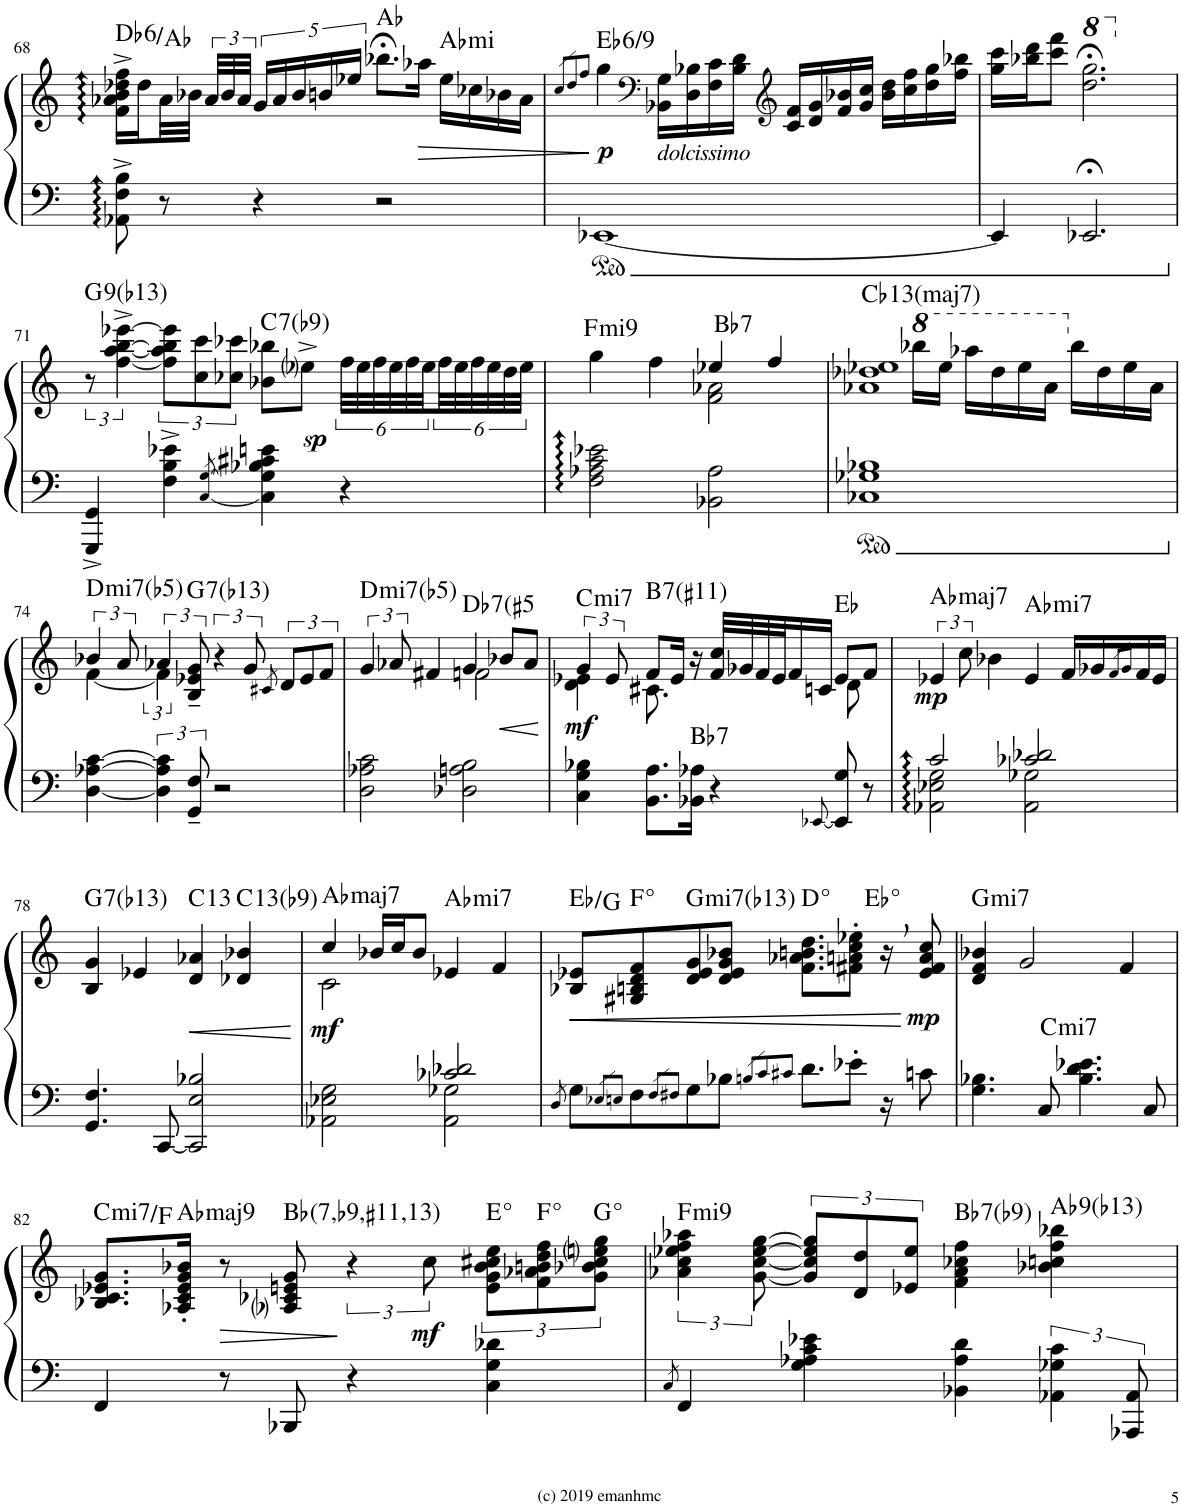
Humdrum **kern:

**kern	**kern	**dynam	**harte
*part1	*part1	*part1	*part1
*staff2	*staff1	*staff1/2	*
*I"Piano	*	*	*
*I'Pno.	*	*	*
!!LO:PB:g=z
*clefF4	*clefG2	*	*
*k[]	*k[]	*	*
*M4/4	*M4/4	*	*
=68	=68	=68	=68
!	!	!	!LO:H:kt=6
8AA-X\:^ 8F\:^ 8B\:^	16f\^ 16a-X\^ 16b\^ 16dd-X\^ 16ff\^LL	.	Db:maj6/5
.	16dd-\	.	.
8r	32a-\L	.	.
.	32b-X\JJJ	.	.
.	48a-/LLL	.	.
.	48b-/	.	.
.	48a-/JJJ	.	.
4r	20g/LL	.	.
.	20a-/	.	.
.	20b-/	.	.
.	20bn/	.	.
.	20ee-X/JJ	.	.
2r	8.bb-X;<\L	.	Ab:maj
!	!	!LO:HP:b	!
.	16aa-X\Jk	>	.
!	!	!	!LO:H:kt=mi
.	16ee-\LL	.	Ab:min
.	16cc-X\	.	.
.	16b-X\	.	.
.	16a-\JJ	.	.
.	.	]	.
=69	=69	=69	=69
.	8qcc/L	.	.
.	8qdd/	.	.
.	8qff/J	.	.
!	!	!LO:DY:b	!LO:H:kt=/6
[1EE-X	4gg\	p	Eb:maj6(9)
*	*clefF4	*	*
!	!LO:TX:b:i:t=dolcissimo	!	!
.	16BB-X\ 16G\LL	.	.
.	16D\ 16B-X\	.	.
.	16F\ 16c\	.	.
.	16B-\ 16d\JJ	.	.
*	*clefG2	*	*
.	16c/ 16f/LL	.	.
.	16d/ 16g/	.	.
.	16f/ 16b-X/	.	.
.	16g/ 16cc/JJ	.	.
.	16b-\ 16dd\LL	.	.
.	16cc\ 16ff\	.	.
.	16dd\ 16gg\	.	.
.	16ff\ 16bb-X\JJ	.	.
=70	=70	=70	=70
4EE-/]	16gg\ 16ccc\LL	.	.
.	16bb-X\ 16ddd\J	.	.
.	8ccc\ 8fff\J	.	.
*	*8va	*	*
2.EE-X;</	2.ddd\;< 2.ggg\;<	.	.
!!LO:LB:g=z
=71	=71	=71	=71
*	*X8va	*	*
!	!	!	!LO:H:kt=9
4GGG/^ 4GG/^	12r	.	G:9(b13)
.	[4ff\^ [4aa\^ [4bb\^ [4eee-X\^	.	.
4F\^ 4B\^ 4e-X\^	.	.	.
.	12cc\ 12ccc\	.	.
.	12cc-X\ 12ccc-X\J	.	.
[8qC/ [8qG/	.	.	.
!	!	!	!LO:H:kt=7
4C\] 4G\] 4B-X\ 4c#X\ 4en\	8b-X\ 8bb-X\L	.	C:7(b9)
!	!	!LO:DY:b	!
!	!	!LO:DY:n=1:b	!
.	8ee-i^\J	other-dynamics p	.
4r	48ff\LLL	.	.
.	48ee-\	.	.
.	48ff\	.	.
.	48ee-\	.	.
.	48ff\	.	.
.	48ee-\	.	.
.	48ff\	.	.
.	48ee-\	.	.
.	48ff\	.	.
.	48ee-\	.	.
.	48dd\	.	.
.	48ee-\JJJ	.	.
=72	=72	=72	=72
*	*^	*	*
!	!	!	!	!LO:H:kt=mi9
2F\ 2A-X\ 2c\ 2e-X\	4gg\	2ryy	.	F:min9
.	4ff\	.	.	.
!	!	!	!	!LO:H:kt=7
2BB-X\ 2A-\	4ee-X/	2f\ 2a-X\	.	Bb:7
.	4ff/	.	.	.
=73	=73	=73	=73	=73
!	!	!	!	!LO:H:kt=13
1C-X 1G-X 1B-X	1a-X 1dd-X 1ee-X	4.ryy	.	Cb:9(11,13)
*	*8va	*	*	*
.	.	16bbb-X\LL	.	.
.	.	16eee-\JJ	.	.
.	.	16aaa-X\LL	.	.
.	.	16ddd-\	.	.
.	.	16eee-\	.	.
.	.	16aa-\JJ	.	.
*	*X8va	*	*	*
.	.	16bb-\LL	.	.
.	.	16dd-\	.	.
.	.	16ee-\	.	.
.	.	16a-\JJ	.	.
!!LO:LB:g=z	!!
=74	=74	=74	=74	=74
!	!	!	!	!LO:H:kt=mi7(b5)
[4D\ [4A-X\ [4c\	6b-X/	[4f\	.	D:hdim7
.	12a/	.	.	.
6D\] 6A-\] 6c\]	6a-X/	6f\]	.	.
!	!	!	!	!LO:H:kt=7
12GG/~ 12F/~	12B/~ 12e-X/~ 12g/~	12%7ryy	.	G:7(b13)
2r	6r	.	.	.
.	12g/	.	.	.
.	8qc#X/	.	.	.
.	12d/L	.	.	.
.	12e-/	.	.	.
.	12f/J	.	.	.
=75	=75	=75	=75	=75
!	!	!	!	!LO:H:kt=mi7(b5)
2D\ 2A-X\ 2c\	6g/	2ryy	.	D:hdim7
.	12a-X/	.	.	.
.	4f#X/	.	.	.
!	!	!	!	!LO:H:kt=7
2D-X\ 2An\ 2B\	4g/	2fn\	.	Db:(3,#5,b7)
!	!	!	!LO:HP:b	!
.	8b-X/L	.	<	.
.	8a-/J	.	.	.
*	*v	*v	*	*
.	.	[	.
=76	=76	=76	=76
*	*^	*	*
!	!	!	!LO:DY:b	!LO:H:kt=mi7
4C\ 4G\ 4B-X\	6g/	4d\ 4e-X\	mf	C:min7
.	12e-/	.	.	.
!	!	!	!	!LO:H:kt=7
8.BB\ 8.A\L	8f/L	8.c#X\	.	B:7(#11)
.	16e-/Jk	.	.	.
!	!	!	!	!LO:H:kt=7
16BB-X\ 16A-X\Jk	16r	16ryy	.	Bb:7
*	*v	*v	*	*
4r	32f/ 32cc/LLL	.	.
.	32g-X/	.	.
.	32f/	.	.
.	32e-/J	.	.
.	16f/	.	.
.	16cn/JJ	.	.
[8qEE-X/	.	.	.
*	*^	*	*
8EE-/] 8G/	8e-/L	8d\	.	Eb:maj
8r	8f/J	8ryy	.	.
=77	=77	=77	=77	=77
*^	*	*	*	*
!	!	!	!	!LO:DY:b	!LO:H:kt=maj7
*	*	*v	*v	*	*
2c/	2AA-X\ 2E-X\ 2G\	6e-X/	mp	Ab:maj7
.	.	12cc\	.	.
.	.	4b-X\	.	.
!	!	!	!	!LO:H:kt=mi7
2c-X/ 2d-X/	2AA-\ 2G-X\	4e-/	.	Ab:min7
.	.	16f/LL	.	.
.	.	16g-X/	.	.
.	.	8qf/L	.	.
.	.	8qg-/J	.	.
.	.	16f/	.	.
.	.	16e-/JJ	.	.
*v	*v	*	*	*
!!LO:LB:g=z
=78	=78	=78	=78
!	!	!	!LO:H:kt=7
4.GG/ 4.F/	4B/ 4g/	.	G:7(b13)
.	4e-X/	.	.
[8CC/	.	.	.
!	!	!LO:HP:b	!LO:H:kt=13
2CC/] 2E/ 2B-X/	4d/ 4a-X/	<	C:9(11,13)
!	!	!	!LO:H:kt=13
.	4d-X/ 4b-X/	.	C:(3,5,b7,b9,11,13)
.	.	[	.
=79	=79	=79	=79
*^	*^	*	*
!	!	!	!	!LO:DY:b	!LO:H:kt=maj7
2AA-X\ 2E-X\ 2G\	2ryy	4cc/	2c\	mf	Ab:maj7
.	.	16b-X/LL	.	.	.
.	.	16cc/J	.	.	.
.	.	8b-/J	.	.	.
!	!	!	!	!	!LO:H:kt=mi7
2c-X/ 2d-X/	2AA-\ 2G-X\	4e-X/	2ryy	.	Ab:min7
.	.	4f/	.	.	.
*v	*v	*	*	*	*
=80	=80	=80	=80	=80
8qD/	.	.	.	.
!	!	!	!LO:HP:b	!
8G\L	8B-X/ 8e-X/L	2.ryy	<	Eb:maj/3
8qE-X/L	.	.	.	.
8qEn/J	.	.	.	.
!	!	!	!	!LO:H:kt=°
8F\	8G#X/ 8Bn/ 8d/ 8f/	.	.	.
8qF/L	.	.	.	.
8qF#X/J	.	.	.	.
!	!	!	!	!LO:H:kt=mi7
8G\	8d/ 8e-/ 8g/	.	.	G:min7(b13)
8B-X\J	8d/ 8e-/ 8g/ 8b-X/J	.	.	.
8qBn/L	.	.	.	.
8qc/	.	.	.	.
8qc#X/J	.	.	.	.
!	!	!	!	!LO:H:kt=°
8.d\L	8.f\ 8.a-X\ 8.bn\ 8.dd\L	.	.	.
8e-X'\J	8f#X\' 8an\' 8cc\' 8ee-X\'J	.	.	.
!	!	!	!	!LO:H:kt=°
.	.	4ryy	.	.
16r	16r	.	.	.
!	!	!	!LO:DY:n=1:b	!
8cn\	8e-/ 8f#/ 8a/ 8cc/	.	[ mp	.
=81	=81	=81	=81	=81
!	!	!	!	!LO:H:kt=mi7
4.G\ 4.B-X\	4d/ 4f/ 4b-X/	4.ryy	.	G:min7
.	2g/	.	.	.
!	!	!	!	!LO:H:kt=mi7
8C/	.	2ryy	.	C:min7
4.B-\ 4.d\ 4.e-X\	.	.	.	.
.	4f/	.	.	.
8C/	.	8ryy	.	.
!!LO:LB:g=z
=82	=82	=82	=82	=82
!	!	!	!	!LO:H:kt=mi7
*	*v	*v	*	*
4FF/	8.B-X/ 8.c/ 8.e-X/ 8.g/L	.	C:min7/4
!	!	!	!LO:H:kt=maj9
.	16A-X/' 16c/' 16e-/' 16g/' 16b-X/'Jk	.	Ab:maj9
!	!	!LO:HP:b	!
8r	8r	>	.
8BBB-X/	8A-i/ 8c-X/ 8en/ 8g/	.	Bb:maj(7,b9,#11,13)
4r	6r	]	.
!	!	!LO:DY:b	!
.	12cc\	mf	.
!	!	!	!LO:H:kt=°
4C\ 4G\ 4d-X\	12e\ 12g\ 12b-\ 12cc#X\ 12ee\L	.	.
!	!	!	!LO:H:kt=°
.	12f\ 12a-X\ 12bn\ 12dd\ 12ff\	.	.
!	!	!	!LO:H:kt=°
.	12g\ 12b-X\ 12cc#\ 12eeni\ 12gg\J	.	.
=83	=83	=83	=83
8qC/	.	.	.
!	!	!	!LO:H:kt=mi9
4FF/	6a-X\ 6cc\ 6ee-X\ 6ff\ 6aa-X\	.	F:min9
.	[12g\ [12cc\ [12ee-\ [12gg\	.	.
4G\ 4A-X\ 4c\ 4e-X\	12g/] 12cc/] 12ee-/] 12gg/]L	.	.
.	12d/ 12dd/	.	.
.	12e-X/ 12ee-/J	.	.
!	!	!	!LO:H:kt=7
4BB-X\ 4A-\ 4d\	4f\ 4a-\ 4cc-X\ 4ff\	.	Bb:7(b9)
!	!	!	!LO:H:kt=9
6AA-X\ 6G-X\ 6c\	4b-X\ 4ccn\ 4ff\ 4bb-X\	.	Ab:9(b13)
12AAA-X/ 12AA-/	.	.	.
=	=	=	=
*-	*-	*-	*-
